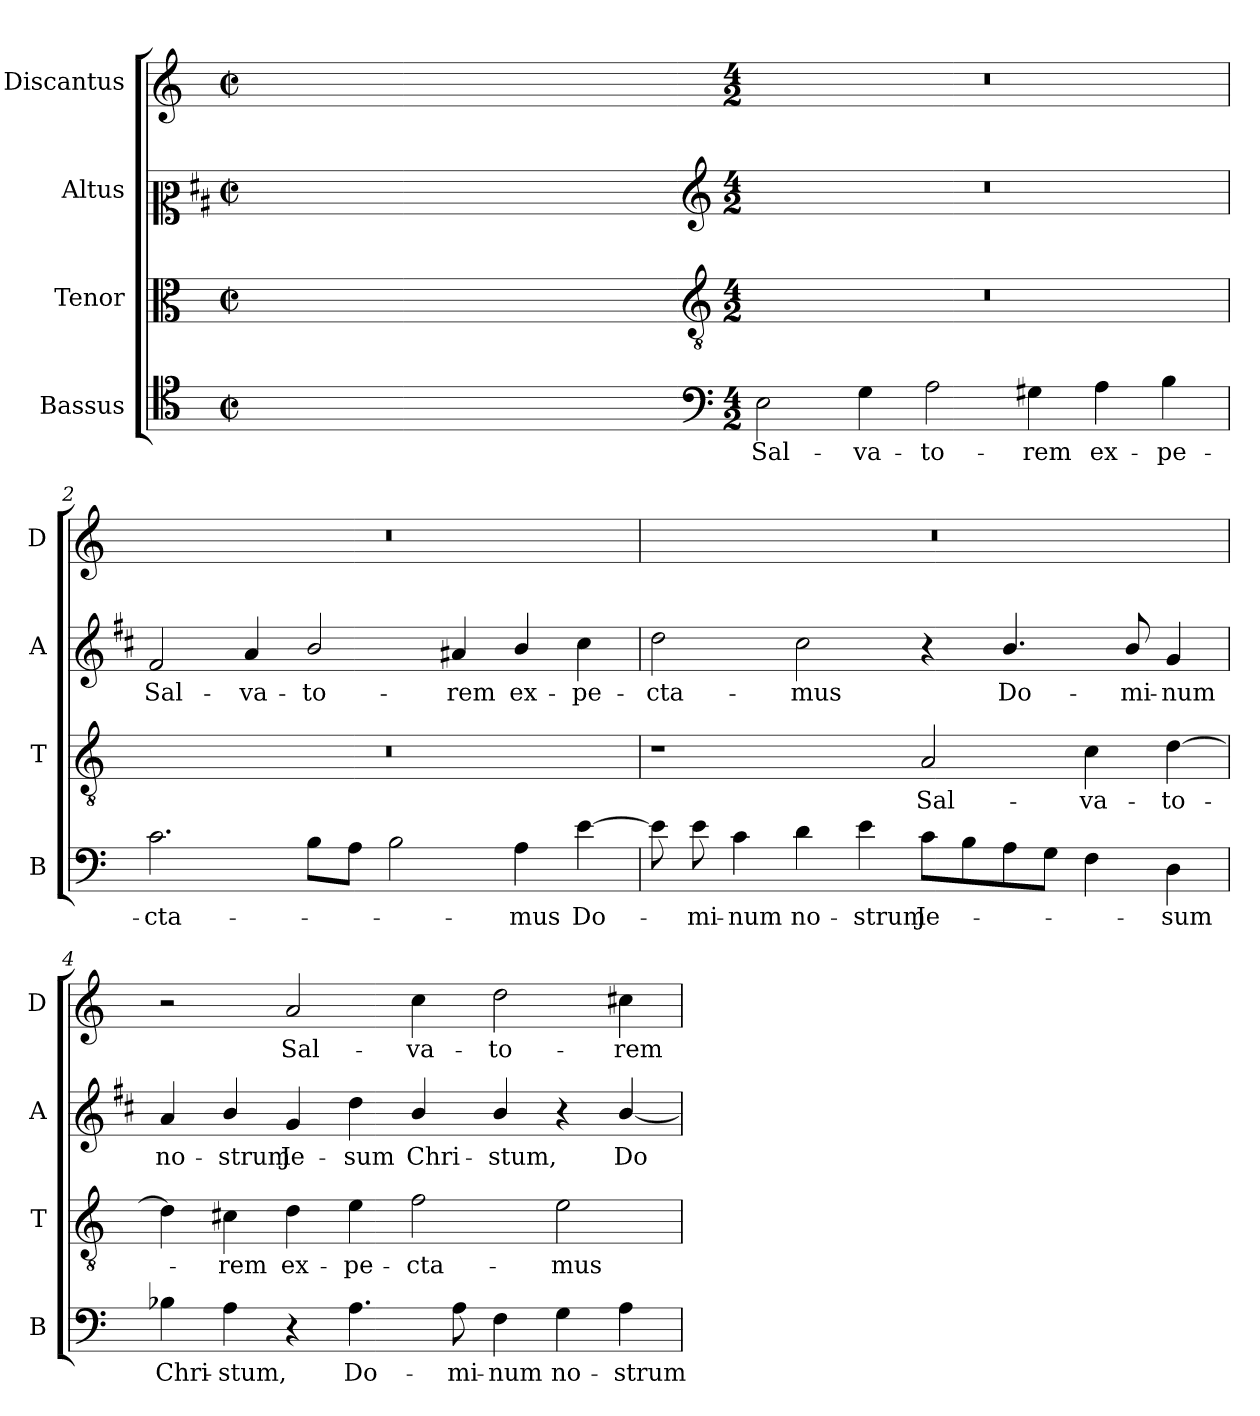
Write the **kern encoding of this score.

**kern	**text	**kern	**text	**kern	**text	**kern	**text
*part4	*part4	*part3	*part3	*part2	*part2	*part1	*part1
*staff4	*staff4	*staff3	*staff3	*staff2	*staff2	*staff1	*staff1
*I"Bassus	*	*I"Tenor	*	*I"Altus	*	*I"Discantus	*
*I'B	*	*I'T	*	*I'A	*	*I'D	*
*clefC4	*	*clefC3	*	*clefC2	*	*clefG2	*
*	*	*	*	*ITrd1c2	*	*	*
*k[]	*	*k[]	*	*k[]	*	*k[]	*
*C:	*	*C:	*	*C:	*	*C:	*
*M2/2	*	*M2/2	*	*M2/2	*	*M2/2	*
*met(c|)	*	*met(c|)	*	*met(c|)	*	*met(c|)	*
=	=	=	=	=	=	=	=
1ryy	.	1ryy	.	1ryy	.	1ryy	.
=1X-	=1X-	=1X-	=1X-	=1X-	=1X-	=1X-	=1X-
4ryy	.	4ryy	.	4ryy	.	4ryy	.
4ryy	.	4ryy	.	4ryy	.	4ryy	.
4ryy	.	4ryy	.	4ryy	.	4ryy	.
4ryy	.	4ryy	.	4ryy	.	4ryy	.
=1-	=1-	=1-	=1-	=1-	=1-	=1-	=1-
*clefF4	*	*clefGv2	*	*clefG2	*	*	*
*M4/2	*	*M4/2	*	*M4/2	*	*M4/2	*
!	!LO:LY:b	!	!	!	!	!	!
2E\	Sal-	0r	.	0r	.	0r	.
!	!LO:LY:b	!	!	!	!	!	!
4G\	-va-	.	.	.	.	.	.
!	!LO:LY:b	!	!	!	!	!	!
2A\	-to-	.	.	.	.	.	.
!	!LO:LY:b	!	!	!	!	!	!
4G#X\	-rem	.	.	.	.	.	.
!	!LO:LY:b	!	!	!	!	!	!
4A\	ex-	.	.	.	.	.	.
!	!LO:LY:b	!	!	!	!	!	!
4B\	-pe-	.	.	.	.	.	.
=2	=2	=2	=2	=2	=2	=2	=2
!	!LO:LY:b	!	!	!	!LO:LY:b	!	!
2.c\	-cta-	0r	.	2e/	Sal-	0r	.
!	!	!	!	!	!LO:LY:b	!	!
.	.	.	.	4g/	-va-	.	.
!	!	!	!	!	!LO:LY:b	!	!
8B\L	.	.	.	2a/	-to-	.	.
8A\J	.	.	.	.	.	.	.
2B\	.	.	.	.	.	.	.
!	!	!	!	!	!LO:LY:b	!	!
.	.	.	.	4g#X/	-rem	.	.
!	!LO:LY:b	!	!	!	!LO:LY:b	!	!
4A\	-mus	.	.	4a/	ex-	.	.
!	!LO:LY:b	!	!	!	!LO:LY:b	!	!
[4e\	Do-	.	.	4b\	-pe-	.	.
=3	=3	=3	=3	=3	=3	=3	=3
!	!	!	!	!	!LO:LY:b	!	!
8e\]	.	1r	.	2cc\	-cta-	0r	.
!	!LO:LY:b	!	!	!	!	!	!
8e\	-mi-	.	.	.	.	.	.
!	!LO:LY:b	!	!	!	!	!	!
4c\	-num	.	.	.	.	.	.
!	!LO:LY:b	!	!	!	!LO:LY:b	!	!
4d\	no-	.	.	2b\	-mus	.	.
!	!LO:LY:b	!	!	!	!	!	!
4e\	-strum	.	.	.	.	.	.
!	!LO:LY:b	!	!LO:LY:b	!	!	!	!
8c\L	Je-	2A/	Sal-	4r	.	.	.
8B\	.	.	.	.	.	.	.
!	!	!	!	!	!LO:LY:b	!	!
8A\	.	.	.	4.a/	Do-	.	.
8G\J	.	.	.	.	.	.	.
!	!	!	!LO:LY:b	!	!	!	!
4F\	.	4c\	-va-	.	.	.	.
!	!	!	!	!	!LO:LY:b	!	!
.	.	.	.	8a/	-mi-	.	.
!	!LO:LY:b	!	!LO:LY:b	!	!LO:LY:b	!	!
4D\	-sum	[4d\	-to-	4f/	-num	.	.
!!LO:LB:g=z
=4	=4	=4	=4	=4	=4	=4	=4
!	!LO:LY:b	!	!	!	!LO:LY:b	!	!
4B-X\	Chri-	4d\]	.	4g/	no-	2r	.
!	!LO:LY:b	!	!LO:LY:b	!	!LO:LY:b	!	!
4A\	-stum,	4c#X\	-rem	4a/	-strum	.	.
!	!	!	!LO:LY:b	!	!LO:LY:b	!	!LO:LY:b
4r	.	4d\	ex-	4f/	Je-	2a/	Sal-
!	!LO:LY:b	!	!LO:LY:b	!	!LO:LY:b	!	!
4.A\	Do-	4e\	-pe-	4cc\	-sum	.	.
!	!	!	!LO:LY:b	!	!LO:LY:b	!	!LO:LY:b
.	.	2f\	-cta-	4a/	Chri-	4cc\	-va-
!	!LO:LY:b	!	!	!	!	!	!
8A\	-mi-	.	.	.	.	.	.
!	!LO:LY:b	!	!	!	!LO:LY:b	!	!LO:LY:b
4F\	-num	.	.	4a/	-stum,	2dd\	-to-
!	!LO:LY:b	!	!LO:LY:b	!	!	!	!
4G\	no-	2e\	-mus	4r	.	.	.
!	!LO:LY:b	!	!	!	!LO:LY:b	!	!LO:LY:b
4A\	-strum	.	.	[4a/	Do-	4cc#X\	-rem
=	=	=	=	=	=	=	=
*-	*-	*-	*-	*-	*-	*-	*-
